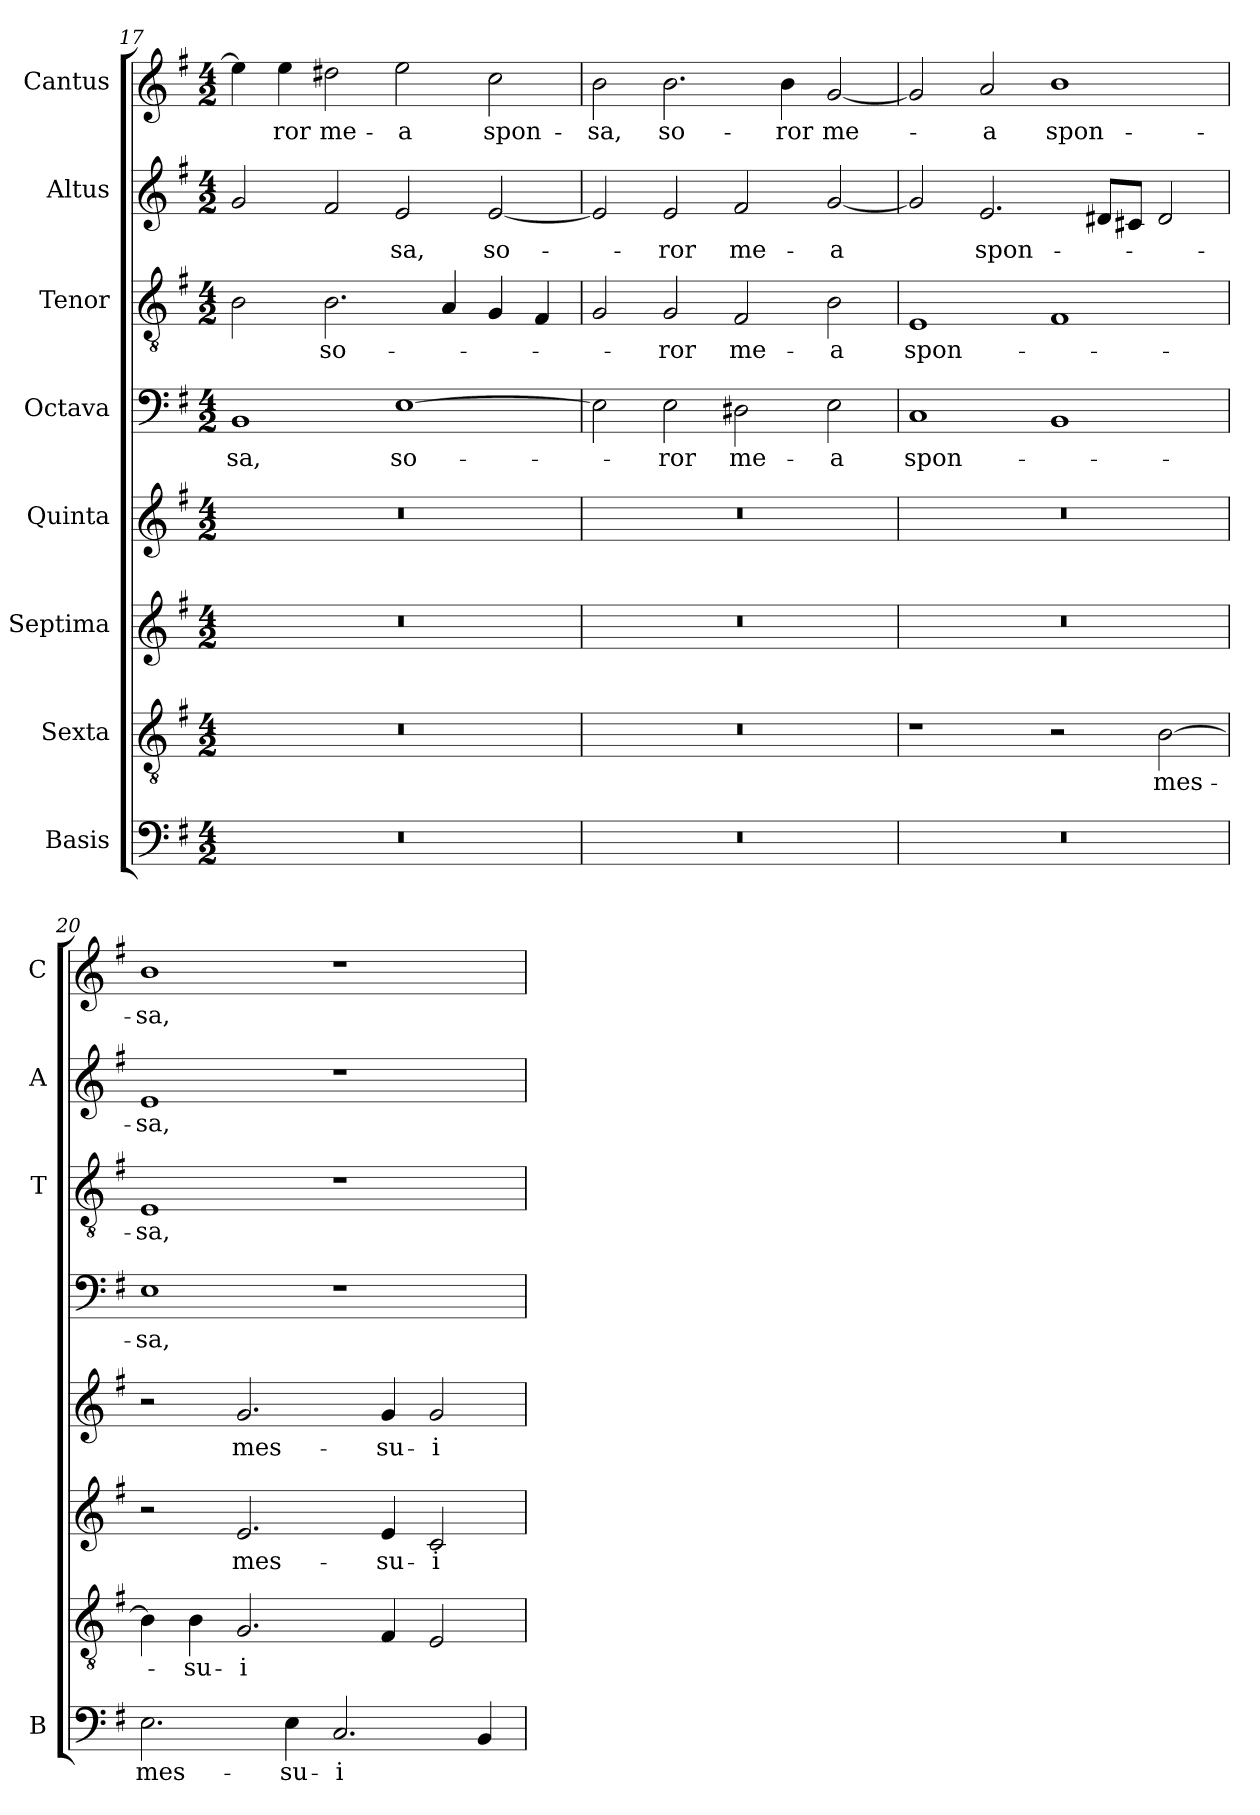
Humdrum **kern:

**kern	**text	**kern	**text	**kern	**text	**kern	**text	**kern	**text	**kern	**text	**kern	**text	**kern	**text
*part8	*part8	*part7	*part7	*part6	*part6	*part5	*part5	*part4	*part4	*part3	*part3	*part2	*part2	*part1	*part1
*staff8	*staff8	*staff7	*staff7	*staff6	*staff6	*staff5	*staff5	*staff4	*staff4	*staff3	*staff3	*staff2	*staff2	*staff1	*staff1
*I"Basis	*	*I"Sexta	*	*I"Septima	*	*I"Quinta	*	*I"Octava	*	*I"Tenor	*	*I"Altus	*	*I"Cantus	*
*I'B	*	*	*	*	*	*	*	*	*	*I'T	*	*I'A	*	*I'C	*
*clefF4	*	*clefGv2	*	*clefG2	*	*clefG2	*	*clefF4	*	*clefGv2	*	*clefG2	*	*clefG2	*
*k[f#]	*	*k[f#]	*	*k[f#]	*	*k[f#]	*	*k[f#]	*	*k[f#]	*	*k[f#]	*	*k[f#]	*
*G:	*	*G:	*	*G:	*	*G:	*	*G:	*	*G:	*	*G:	*	*G:	*
*M4/2	*	*M4/2	*	*M4/2	*	*M4/2	*	*M4/2	*	*M4/2	*	*M4/2	*	*M4/2	*
=17	=17	=17	=17	=17	=17	=17	=17	=17	=17	=17	=17	=17	=17	=17	=17
!	!	!	!	!	!	!	!	!	!LO:LY:b	!	!	!	!	!	!
0r	.	0r	.	0r	.	0r	.	1BB	-sa,	2B\	.	2g/	.	4ee\]	.
!	!	!	!	!	!	!	!	!	!	!	!	!	!	!	!LO:LY:b
.	.	.	.	.	.	.	.	.	.	.	.	.	.	4ee\	-ror
!	!	!	!	!	!	!	!	!	!	!	!LO:LY:b	!	!	!	!LO:LY:b
.	.	.	.	.	.	.	.	.	.	2.B\	so-	2f#/	.	2dd#X\	me-
!	!	!	!	!	!	!	!	!	!LO:LY:b	!	!	!	!LO:LY:b	!	!LO:LY:b
.	.	.	.	.	.	.	.	[1E	so-	.	.	2e/	-sa,	2ee\	-a
.	.	.	.	.	.	.	.	.	.	4A/	.	.	.	.	.
!	!	!	!	!	!	!	!	!	!	!	!	!	!LO:LY:b	!	!LO:LY:b
.	.	.	.	.	.	.	.	.	.	4G/	.	[2e/	so-	2cc\	spon-
.	.	.	.	.	.	.	.	.	.	4F#/	.	.	.	.	.
!!LO:LB:g=z
=18	=18	=18	=18	=18	=18	=18	=18	=18	=18	=18	=18	=18	=18	=18	=18
!	!	!	!	!	!	!	!	!	!	!	!	!	!	!	!LO:LY:b
0r	.	0r	.	0r	.	0r	.	2E\]	.	2G/	.	2e/]	.	2b\	-sa,
!	!	!	!	!	!	!	!	!	!LO:LY:b	!	!LO:LY:b	!	!LO:LY:b	!	!LO:LY:b
.	.	.	.	.	.	.	.	2E\	-ror	2G/	-ror	2e/	-ror	2.b\	so-
!	!	!	!	!	!	!	!	!	!LO:LY:b	!	!LO:LY:b	!	!LO:LY:b	!	!
.	.	.	.	.	.	.	.	2D#X\	me-	2F#/	me-	2f#/	me-	.	.
!	!	!	!	!	!	!	!	!	!	!	!	!	!	!	!LO:LY:b
.	.	.	.	.	.	.	.	.	.	.	.	.	.	4b\	-ror
!	!	!	!	!	!	!	!	!	!LO:LY:b	!	!LO:LY:b	!	!LO:LY:b	!	!LO:LY:b
.	.	.	.	.	.	.	.	2E\	-a	2B\	-a	[2g/	-a	[2g/	me-
=19	=19	=19	=19	=19	=19	=19	=19	=19	=19	=19	=19	=19	=19	=19	=19
!	!	!	!	!	!	!	!	!	!LO:LY:b	!	!LO:LY:b	!	!	!	!
0r	.	1r	.	0r	.	0r	.	1C	spon-	1E	spon-	2g/]	.	2g/]	.
!	!	!	!	!	!	!	!	!	!	!	!	!	!LO:LY:b	!	!LO:LY:b
.	.	.	.	.	.	.	.	.	.	.	.	2.e/	spon-	2a/	-a
!	!	!	!	!	!	!	!	!	!	!	!	!	!	!	!LO:LY:b
.	.	2r	.	.	.	.	.	1BB	.	1F#	.	.	.	1b	spon-
.	.	.	.	.	.	.	.	.	.	.	.	8d#X/L	.	.	.
.	.	.	.	.	.	.	.	.	.	.	.	8c#X/J	.	.	.
!	!	!	!LO:LY:b	!	!	!	!	!	!	!	!	!	!	!	!
.	.	[2B\	mes-	.	.	.	.	.	.	.	.	2d#/	.	.	.
=20	=20	=20	=20	=20	=20	=20	=20	=20	=20	=20	=20	=20	=20	=20	=20
!	!LO:LY:b	!	!	!	!	!	!	!	!LO:LY:b	!	!LO:LY:b	!	!LO:LY:b	!	!LO:LY:b
2.E\	mes-	4B\]	.	2r	.	2r	.	1E	-sa,	1E	-sa,	1e	-sa,	1b	-sa,
!	!	!	!LO:LY:b	!	!	!	!	!	!	!	!	!	!	!	!
.	.	4B\	-su-	.	.	.	.	.	.	.	.	.	.	.	.
!	!	!	!LO:LY:b	!	!LO:LY:b	!	!LO:LY:b	!	!	!	!	!	!	!	!
.	.	2.G/	-i	2.e/	mes-	2.g/	mes-	.	.	.	.	.	.	.	.
!	!LO:LY:b	!	!	!	!	!	!	!	!	!	!	!	!	!	!
4E\	-su-	.	.	.	.	.	.	.	.	.	.	.	.	.	.
!	!LO:LY:b	!	!	!	!	!	!	!	!	!	!	!	!	!	!
2.C/	-i	.	.	.	.	.	.	1r	.	1r	.	1r	.	1r	.
!	!	!	!	!	!LO:LY:b	!	!LO:LY:b	!	!	!	!	!	!	!	!
.	.	4F#/	.	4e/	-su-	4g/	-su-	.	.	.	.	.	.	.	.
!	!	!	!	!	!LO:LY:b	!	!LO:LY:b	!	!	!	!	!	!	!	!
.	.	2E/	.	2c/	-i	2g/	-i	.	.	.	.	.	.	.	.
4BB/	.	.	.	.	.	.	.	.	.	.	.	.	.	.	.
=	=	=	=	=	=	=	=	=	=	=	=	=	=	=	=
*-	*-	*-	*-	*-	*-	*-	*-	*-	*-	*-	*-	*-	*-	*-	*-
